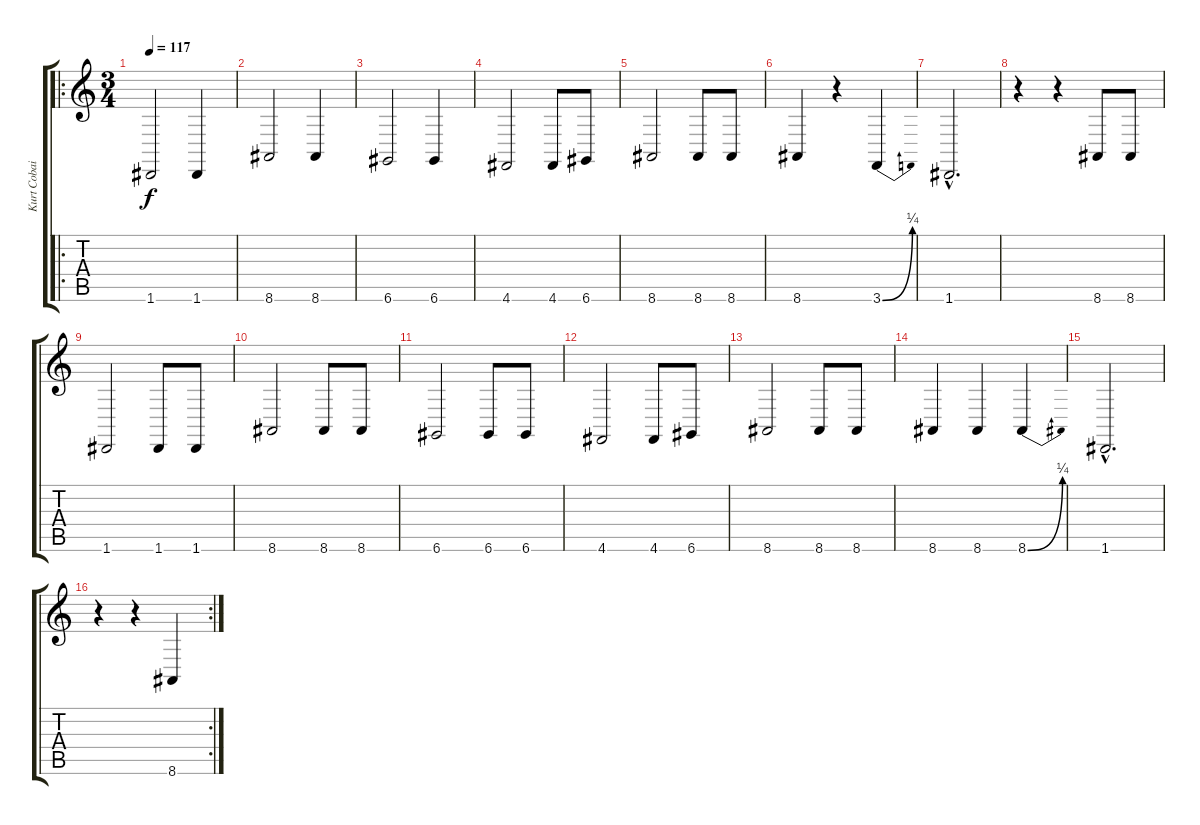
\track ("Kurt Cobain-Vocals" "Kurt Cobai") {instrument bassoon}
\staff {score tabs}
\tuning (E4 B3 G3 D3 A2 D2) {hide}
\ro
\ts (3 4)
\tempo 117
\clef g2
\ks c
1.6.2{dy f} 1.6.4 |
8.6.2 8.6.4 |
6.6.2 6.6.4 |
4.6.2 4.6.8 6.6.8 |
8.6.2 8.6.8 8.6.8 |
8.6.4 r.4 3.6{be (bend 0 0 60 1)}.4 |
1.6{hac}.2{d} |
r.4 r.4 8.6.8 8.6.8 |
1.6.2 1.6.8 1.6.8 |
8.6.2 8.6.8 8.6.8 |
6.6.2 6.6.8 6.6.8 |
4.6.2 4.6.8 6.6.8 |
8.6.2 8.6.8 8.6.8 |
8.6.4 8.6.4 8.6{be (bend 0 0 60 1)}.4 |
1.6{hac}.2{d} |
\rc 2
r.4 r.4 8.6.4
